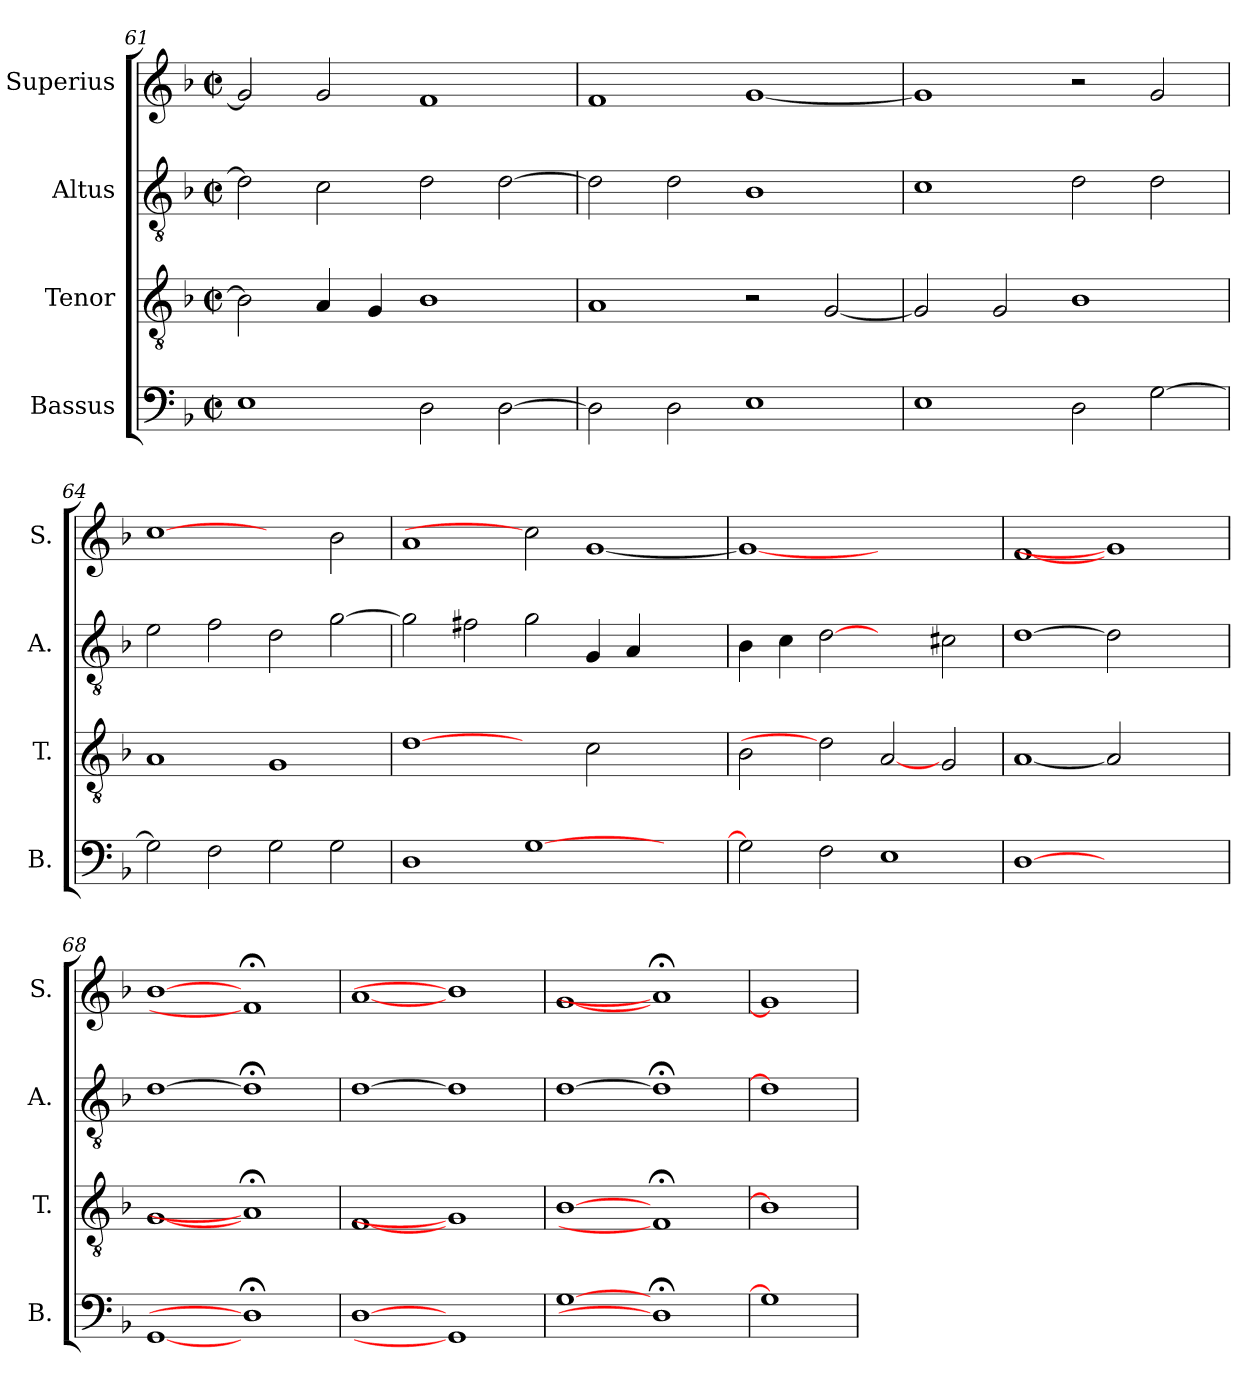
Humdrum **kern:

**kern	**kern	**kern	**kern
*part4	*part3	*part2	*part1
*staff4	*staff3	*staff2	*staff1
*I"Bassus	*I"Tenor	*I"Altus	*I"Superius
*I'B.	*I'T.	*I'A.	*I'S.
*clefF4	*clefGv2	*clefGv2	*clefG2
*	*ITrd7c12	*ITrd7c12	*
*k[b-]	*k[b-]	*k[b-]	*k[b-]
*F:	*F:	*F:	*F:
*M2/2	*M2/2	*M2/2	*M2/2
*met(c|)	*met(c|)	*met(c|)	*met(c|)
=61	=61	=61	=61
1Ei	2BB-i\]	2Di\]	2gi/]
.	4AAi/	2Ci\	2gi/
.	4GGi/	.	.
2Di\	1BB-i	2Di\	1fi
[>2Di\	.	[>2Di\	.
=62	=62	=62	=62
2Di\]	1AAi	2Di\]	1fi
2Di\	.	2Di\	.
1Ei	2r	1BB-i	[<1gi
.	[<2GGi/	.	.
!!LO:PB:g=z
=63	=63	=63	=63
1Ei	2GGi/]	1Ci	1gi]
.	2GGi/	.	.
2Di\	1BB-i	2Di\	2r
[>2Gi\	.	2Di\	2gi/
=64	=64	=64	=64
2Gi\]	1AAi	2Ei\	[1cci
2Fi\	.	2Fi\	.
2Gi\	1GGi	2Di\	2ryy
2Gi\	.	[>2Gi\	2b-i\
=65	=65	=65	=65
1Di	[1Di	2Gi\]	1ai
.	.	2F#Xi\	.
[>1Gi	2ryy	2Gi\	2cci]
.	2Ci\	4GGi/	[<1gi
.	.	4AAi/	.
2ryy	2ryy	2ryy	.
=66	=66	=66	=66
2Gi\]	2BB-i\	4BB-i\	1gi_<
.	.	4Ci\	.
2Fi\	2Di]	[2Di	.
1Ei	[2AAi	2ryy	1ryy
.	2GGi/	2C#Xi\	.
=67	=67	=67	=67
[1Di	[1AAi	[1Di	[1fi
1ryy	2AAi]	2Di]	1gi]
.	2ryy	2ryy	.
=68	=68	=68	=68
[1GGi	[1GGi	[1Di	[1b-i
1D;i]	1AA;i]	1D;i]	1f;i]
!!LO:LB:g=z
=69	=69	=69	=69
[1Di	[1FFi	[1Di	[1ai
1GGi]	1GGi]	1Di]	1b-i]
=70	=70	=70	=70
[1Gi	[1BB-i	[1Di	[1gi
1D;i]	1FF;i]	1D;i]	1a;i]
=71	=71	=71	=71
1Gi]	1BB-i]	1Di]	1gi]
=	=	=	=
*-	*-	*-	*-
